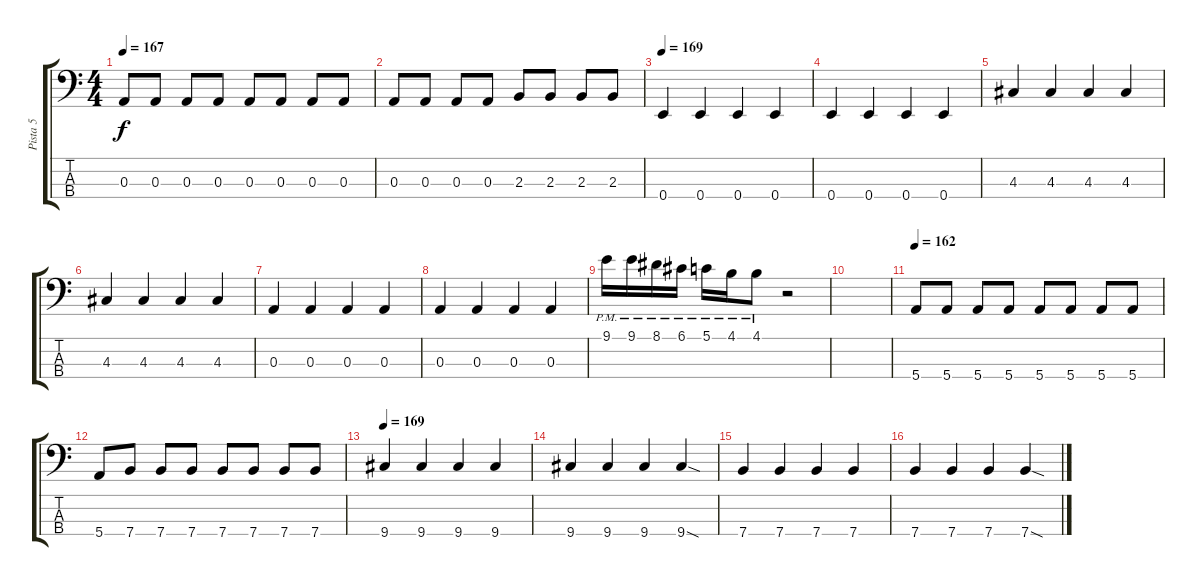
\track ("Pista 5" "Pista 5") {instrument electricbassfinger}
\staff {score tabs}
\tuning (G2 D2 A1 E1) {hide}
\ts (4 4)
\tempo 167
\clef f4
\ks c
0.3.8{dy f} 0.3.8 0.3.8 0.3.8 0.3.8 0.3.8 0.3.8 0.3.8 |
0.3.8 0.3.8 0.3.8 0.3.8 2.3.8 2.3.8 2.3.8 2.3.8 |
\tempo 169
0.4.4 0.4.4 0.4.4 0.4.4 |
0.4.4 0.4.4 0.4.4 0.4.4 |
4.3.4 4.3.4 4.3.4 4.3.4 |
4.3.4 4.3.4 4.3.4 4.3.4 |
0.3.4 0.3.4 0.3.4 0.3.4 |
0.3.4 0.3.4 0.3.4 0.3.4 |
9.1{pm}.16 9.1{pm}.16 8.1{pm}.16 6.1{pm}.16 5.1{pm}.16 4.1{pm}.16 4.1{pm}.8 r.2 |
|
\tempo 162
5.4.8 5.4.8 5.4.8 5.4.8 5.4.8 5.4.8 5.4.8 5.4.8 |
5.4.8 7.4.8 7.4.8 7.4.8 7.4.8 7.4.8 7.4.8 7.4.8 |
\tempo 169
9.4.4 9.4.4 9.4.4 9.4.4 |
9.4.4 9.4.4 9.4.4 9.4{sod}.4 |
7.4.4 7.4.4 7.4.4 7.4.4 |
7.4.4 7.4.4 7.4.4 7.4{sod}.4
